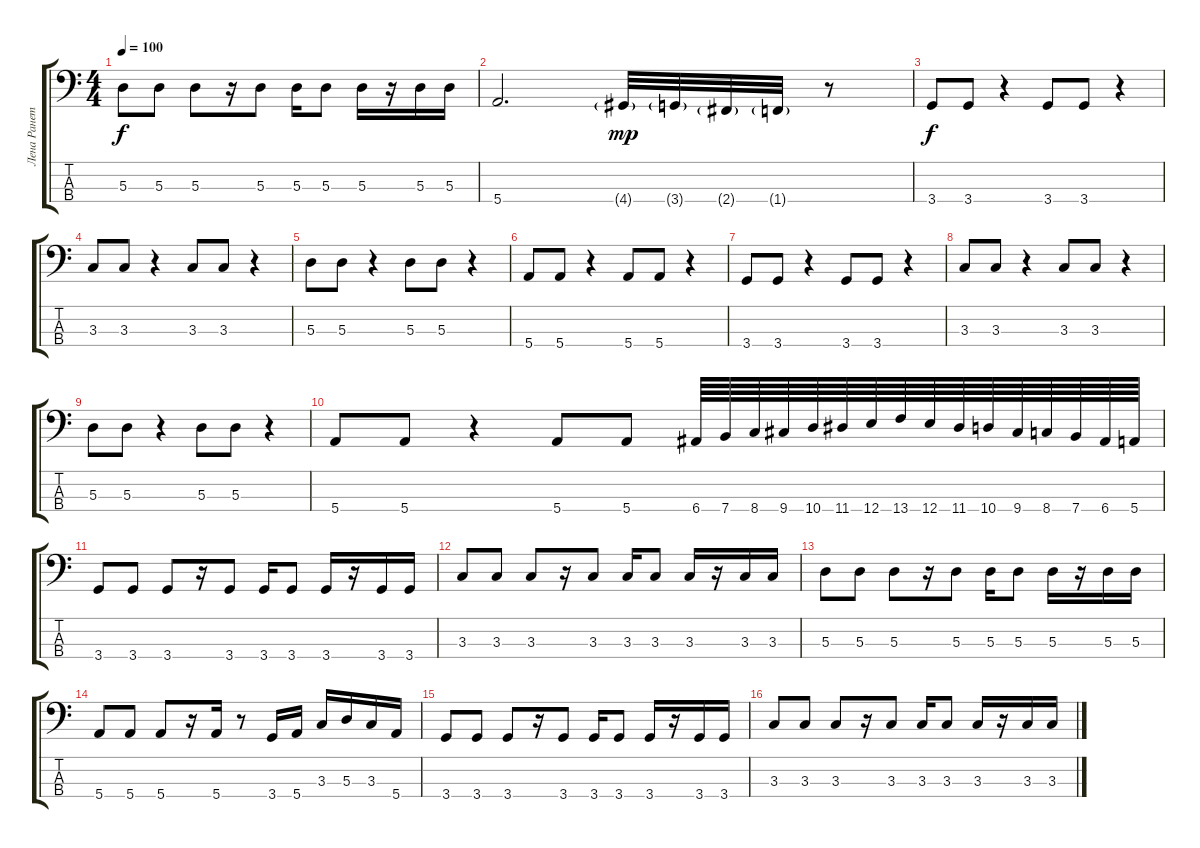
\track ("Лена Ранетка" "Лена Ранет") {instrument electricbassfinger}
\staff {score tabs}
\tuning (G2 D2 A1 E1) {hide}
\ts (4 4)
\tempo 100
\clef f4
\ks c
5.3.8{dy f} 5.3.8 5.3.8 r.16 5.3.8 5.3.16 5.3.8 5.3.16 r.16 5.3.16 5.3.16 |
5.4.2{d} 4.4{g}.32{dy mp} 3.4{g}.32 2.4{g}.32 1.4{g}.32 r.8 |
3.4.8{dy f} 3.4.8 r.4 3.4.8 3.4.8 r.4 |
3.3.8 3.3.8 r.4 3.3.8 3.3.8 r.4 |
5.3.8 5.3.8 r.4 5.3.8 5.3.8 r.4 |
5.4.8 5.4.8 r.4 5.4.8 5.4.8 r.4 |
3.4.8 3.4.8 r.4 3.4.8 3.4.8 r.4 |
3.3.8 3.3.8 r.4 3.3.8 3.3.8 r.4 |
5.3.8 5.3.8 r.4 5.3.8 5.3.8 r.4 |
5.4.8 5.4.8 r.4 5.4.8 5.4.8 6.4.64 7.4.64 8.4.64 9.4.64 10.4.64 11.4.64 12.4.64 13.4.64 12.4.64 11.4.64 10.4.64 9.4.64 8.4.64 7.4.64 6.4.64 5.4.64 |
3.4.8 3.4.8 3.4.8 r.16 3.4.8 3.4.16 3.4.8 3.4.16 r.16 3.4.16 3.4.16 |
3.3.8 3.3.8 3.3.8 r.16 3.3.8 3.3.16 3.3.8 3.3.16 r.16 3.3.16 3.3.16 |
5.3.8 5.3.8 5.3.8 r.16 5.3.8 5.3.16 5.3.8 5.3.16 r.16 5.3.16 5.3.16 |
5.4.8 5.4.8 5.4.8 r.16 5.4.16 r.8 3.4.16 5.4.16 3.3.16 5.3.16 3.3.16 5.4.16 |
3.4.8 3.4.8 3.4.8 r.16 3.4.8 3.4.16 3.4.8 3.4.16 r.16 3.4.16 3.4.16 |
3.3.8 3.3.8 3.3.8 r.16 3.3.8 3.3.16 3.3.8 3.3.16 r.16 3.3.16 3.3.16
